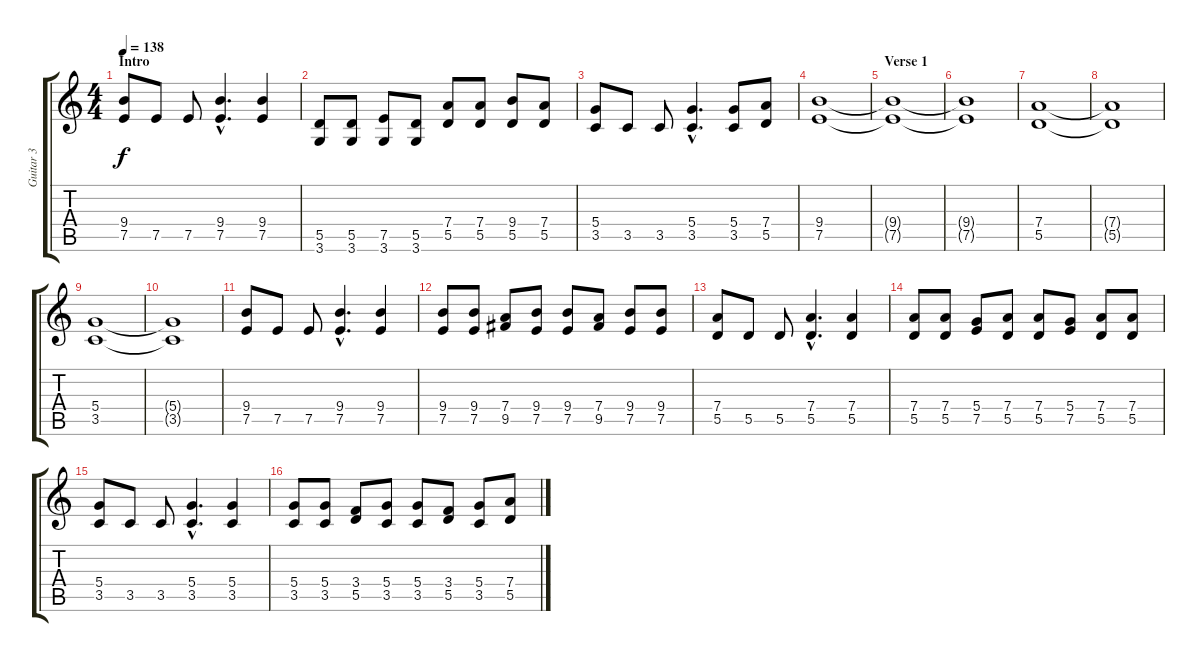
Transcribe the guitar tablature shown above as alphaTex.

\track ("Guitar 3" "Guitar 3") {instrument distortionguitar}
\staff {score tabs}
\tuning (E4 B3 G3 D3 A2 E2) {hide}
\ts (4 4)
\section ("" "Intro")
\tempo 138
\clef g2
\ks c
(9.4 7.5).8{dy f instrument distortionguitar} 7.5.8 7.5.8 (9.4{hac} 7.5{hac}).4{d} (9.4 7.5).4 |
(5.5 3.6).8 (5.5 3.6).8 (7.5 3.6).8 (5.5 3.6).8 (7.4 5.5).8 (7.4 5.5).8 (9.4 5.5).8 (7.4 5.5).8 |
(5.4 3.5).8 3.5.8 3.5.8 (5.4{hac} 3.5{hac}).4{d} (5.4 3.5).8 (7.4 5.5).8 |
(9.4 7.5).1 |
\section ("" "Verse 1")
(9.4{t} 7.5{t}).1{volume 12} |
(9.4{t} 7.5{t}).1 |
(7.4 5.5).1 |
(7.4{t} 5.5{t}).1 |
(5.4 3.5).1 |
(5.4{t} 3.5{t}).1 |
(9.4 7.5).8 7.5.8 7.5.8 (9.4{hac} 7.5{hac}).4{d} (9.4 7.5).4 |
(9.4 7.5).8 (9.4 7.5).8 (7.4 9.5).8 (9.4 7.5).8 (9.4 7.5).8 (7.4 9.5).8 (9.4 7.5).8 (9.4 7.5).8 |
(7.4 5.5).8 5.5.8 5.5.8 (7.4{hac} 5.5{hac}).4{d} (7.4 5.5).4 |
(7.4 5.5).8 (7.4 5.5).8 (5.4 7.5).8 (7.4 5.5).8 (7.4 5.5).8 (5.4 7.5).8 (7.4 5.5).8 (7.4 5.5).8 |
(5.4 3.5).8 3.5.8 3.5.8 (5.4{hac} 3.5{hac}).4{d} (5.4 3.5).4 |
(5.4 3.5).8 (5.4 3.5).8 (3.4 5.5).8 (5.4 3.5).8 (5.4 3.5).8 (3.4 5.5).8 (5.4 3.5).8 (7.4 5.5).8
